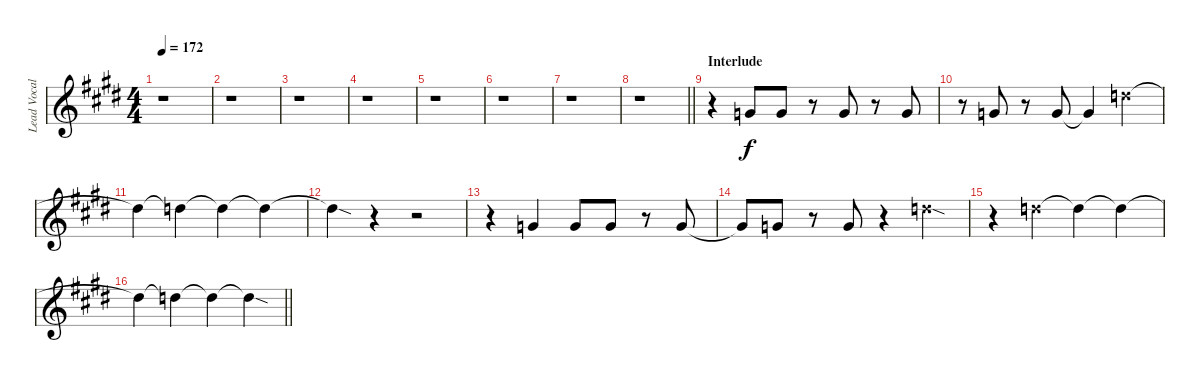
\track ("Lead Vocals" "Lead Vocal") {instrument lead6voice}
\staff {score}
\tuning (E4 B3 G3 D3 A2 E2) {hide}
\ts (4 4)
\tempo 172
\clef g2
\ks e
r.1{dy f} |
r.1 |
r.1 |
r.1 |
r.1 |
r.1 |
r.1 |
\barLineRight lightlight
r.1 |
\section ("" "Interlude")
r.4 3.1.8 3.1.8 r.8 3.1.8 r.8 3.1.8 |
r.8 3.1.8 r.8 3.1.8 3.1{t}.4 10.1{x}.4 |
10.1{t}.4 10.1{t}.4 10.1{t}.4 10.1{t}.4 |
10.1{sod t}.4 r.4 r.2 |
r.4 3.1.4 3.1.8 3.1.8 r.8 3.1.8 |
3.1{t}.8 3.1.8 r.8 3.1.8 r.4 10.1{sod x}.4 |
r.4 10.1{x}.4 10.1{t}.4 10.1{t}.4 |
\barLineRight lightlight
10.1{t}.4 10.1{t}.4 10.1{t}.4 10.1{sod t}.4
